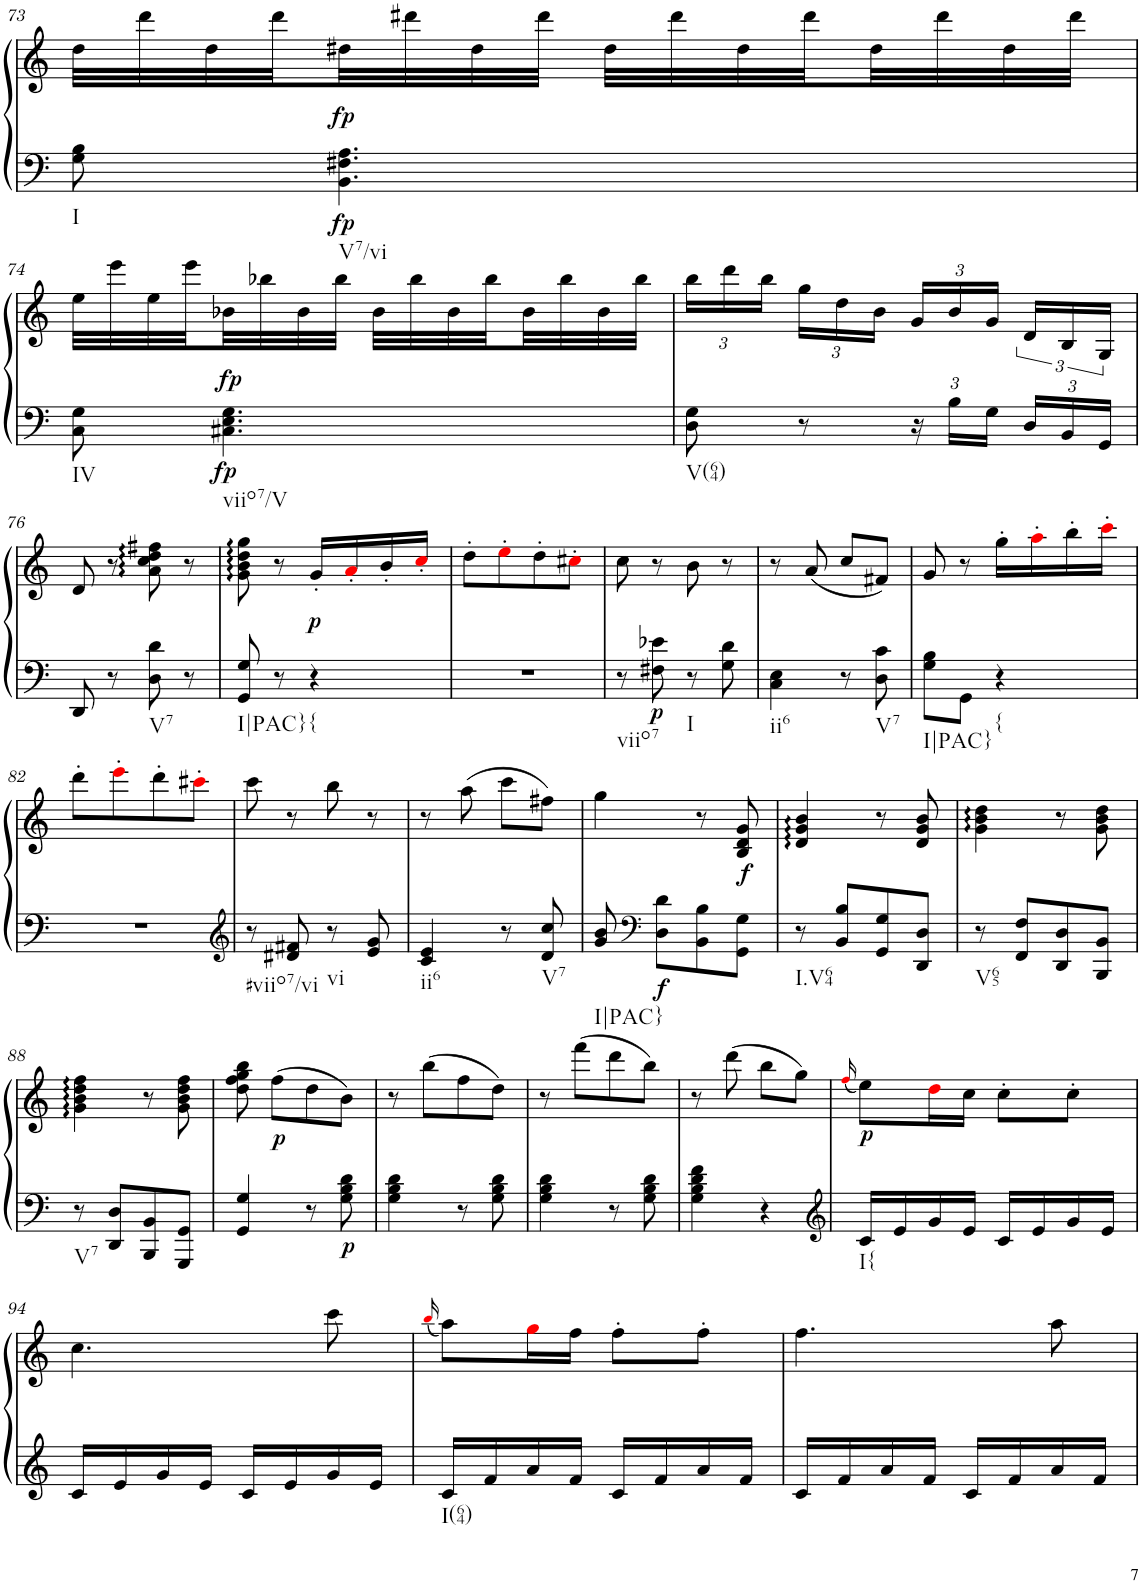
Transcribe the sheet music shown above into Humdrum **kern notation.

**kern	**kern	**dynam
*part1	*part1	*part1
*staff2	*staff1	*staff1/2
*I"Klavier linke Hand	*	*
!!LO:PB:g=z
*clefF4	*clefG2	*
*k[]	*k[]	*
*M2/4	*M2/4	*
=73	=73	=73
!LO:TX:b:t=I	!	!
8G\ 8B\	32dd\LLL	.
.	32ddd\	.
.	32dd\	.
.	32ddd\	.
!LO:TX:b:t=V7/vi	!	!
!	!	!LO:DY:b=2
!	!	!LO:DY:n=1:b
4.BB\ 4.F#X\ 4.A\	32dd#X\	fp fp
.	32ddd#X\	.
.	32dd#\	.
.	32ddd#\JJJ	.
.	32dd#\LLL	.
.	32ddd#\	.
.	32dd#\	.
.	32ddd#\	.
.	32dd#\	.
.	32ddd#\	.
.	32dd#\	.
.	32ddd#\JJJ	.
!!LO:LB:g=z
=74	=74	=74
!LO:TX:b:t=IV	!	!
8C\ 8G\	32ee\LLL	.
.	32eee\	.
.	32ee\	.
.	32eee\	.
!LO:TX:b:t=viio7/V	!	!
!	!	!LO:DY:a=2
!	!	!LO:DY:n=1:b=2
4.C#X\ 4.E\ 4.G\	32b-X\	fp fp
.	32bb-X\	.
.	32b-\	.
.	32bb-\JJJ	.
.	32b-\LLL	.
.	32bb-\	.
.	32b-\	.
.	32bb-\	.
.	32b-\	.
.	32bb-\	.
.	32b-\	.
.	32bb-\JJJ	.
=75	=75	=75
*	*Xbrackettup	*
!LO:TX:b:t=V(64)	!	!
8D\ 8G\	24bb\LL	.
.	24ddd\	.
.	24bb\JJ	.
8r	24gg\LL	.
.	24dd\	.
.	24b\JJ	.
*Xbrackettup	*	*
24r	24g/LL	.
24B\LL	24b/	.
24G\JJ	24g/JJ	.
*	*brackettup	*
24D/LL	24d/LL	.
24BB/	24B/	.
24GG/JJ	24G/JJ	.
!!LO:LB:g=z
=76	=76	=76
8DD/	8d/	.
8r	8r	.
!LO:TX:b:t=V7	!	!
8D\ 8d\	8a\ 8cc\ 8dd\ 8ff#X\	.
8r	8r	.
=77	=77	=77
!LO:TX:b:t=I|PAC}	!	!
8GG/ 8G/	8g\ 8b\ 8dd\ 8gg\	.
8r	8r	.
!LO:TX:b:t={	!	!
!	!	!LO:DY:b
4r	16g'/LL	p
.	16a'i/	.
.	16b'/	.
.	16cc'i/JJ	.
=78	=78	=78
2r	8dd'\L	.
.	8ee'i\	.
.	8dd'\	.
.	8cc#X'i\J	.
=79	=79	=79
!LO:TX:b:t=viio7	!	!
8r	8cc\	.
!	!	!LO:DY:b=2
8F#X\ 8e-X\	8r	p
!LO:TX:b:t=I	!	!
8r	8b\	.
8G\ 8d\	8r	.
=80	=80	=80
!LO:TX:b:t=ii6	!	!
4C\ 4E\	8r	.
.	(8a/	.
8r	8cc/L	.
!LO:TX:b:t=V7	!	!
8D\ 8c\	8f#X/J)	.
=81	=81	=81
!LO:TX:b:t=I|PAC}	!	!
8G\ 8B\L	8g/	.
8GG\J	8r	.
!LO:TX:b:t={	!	!
4r	16gg'\LL	.
.	16aa'i\	.
.	16bb'\	.
.	16ccc'i\JJ	.
!!LO:LB:g=z
=82	=82	=82
2r	8ddd'\L	.
.	8eee'i\	.
.	8ddd'\	.
.	8ccc#X'i\J	.
=83	=83	=83
*clefG2	*	*
!LO:TX:b:t=#viio7/vi	!	!
8r	8ccc\	.
8d#X/ 8f#X/	8r	.
!LO:TX:b:t=vi	!	!
8r	8bb\	.
8e/ 8g/	8r	.
=84	=84	=84
!LO:TX:b:t=ii6	!	!
4c/ 4e/	8r	.
.	(8aa\	.
8r	8ccc\L	.
!LO:TX:b:t=V7	!	!
8d/ 8cc/	8ff#X\J)	.
=85	=85	=85
!LO:TX:b:t=I|PAC}	!	!
8g/ 8b/	4gg\	.
*clefF4	*	*
!	!	!LO:DY:b=2
8D\ 8d\L	.	f
8BB\ 8B\	8r	.
!	!	!LO:DY:b
8GG\ 8G\J	8B/ 8d/ 8g/	f
=86	=86	=86
!LO:TX:b:t=I.V64	!	!
8r	4d/ 4g/ 4b/	.
8BB/ 8B/L	.	.
8GG/ 8G/	8r	.
8DD/ 8D/J	8d/ 8g/ 8b/	.
=87	=87	=87
!LO:TX:b:t=V65	!	!
8r	4g\ 4b\ 4dd\	.
8FF/ 8F/L	.	.
8DD/ 8D/	8r	.
8BBB/ 8BB/J	8g\ 8b\ 8dd\	.
!!LO:LB:g=z
=88	=88	=88
!LO:TX:b:t=V7	!	!
8r	4g\ 4b\ 4dd\ 4ff\	.
8DD/ 8D/L	.	.
8BBB/ 8BB/	8r	.
8GGG/ 8GG/J	8g\ 8b\ 8dd\ 8ff\	.
=89	=89	=89
4GG/ 4G/	8dd\ 8ff\ 8gg\ 8bb\	.
!	!	!LO:DY:b
.	(8ff\L	p
8r	8dd\	.
!	!	!LO:DY:b=2
8G\ 8B\ 8d\	8b\J)	p
=90	=90	=90
4G\ 4B\ 4d\	8r	.
.	(8bb\L	.
8r	8ff\	.
8G\ 8B\ 8d\	8dd\J)	.
=91	=91	=91
4G\ 4B\ 4d\	8r	.
.	(8fff\L	.
8r	8ddd\	.
8G\ 8B\ 8d\	8bb\J)	.
=92	=92	=92
4G\ 4B\ 4d\ 4f\	8r	.
.	(8ddd\	.
4r	8bb\L	.
.	8gg\J)	.
=93	=93	=93
*clefG2	*	*
.	(16qffi/	.
!LO:TX:b:t=I{	!	!
!	!	!LO:DY:b
16c/LL	8ee\L)	p
16e/	.	.
16g/	16ddi\L	.
16e/JJ	16cc\JJ	.
16c/LL	8cc'\L	.
16e/	.	.
16g/	8cc'\J	.
16e/JJ	.	.
!!LO:LB:g=z
=94	=94	=94
16c/LL	4.cc\	.
16e/	.	.
16g/	.	.
16e/JJ	.	.
16c/LL	.	.
16e/	.	.
16g/	8ccc\	.
16e/JJ	.	.
=95	=95	=95
.	(16qbbi/	.
!LO:TX:b:t=I(64)	!	!
16c/LL	8aa\L)	.
16f/	.	.
16a/	16ggi\L	.
16f/JJ	16ff\JJ	.
16c/LL	8ff'\L	.
16f/	.	.
16a/	8ff'\J	.
16f/JJ	.	.
=96	=96	=96
16c/LL	4.ff\	.
16f/	.	.
16a/	.	.
16f/JJ	.	.
16c/LL	.	.
16f/	.	.
16a/	8aa\	.
16f/JJ	.	.
=	=	=
*-	*-	*-
